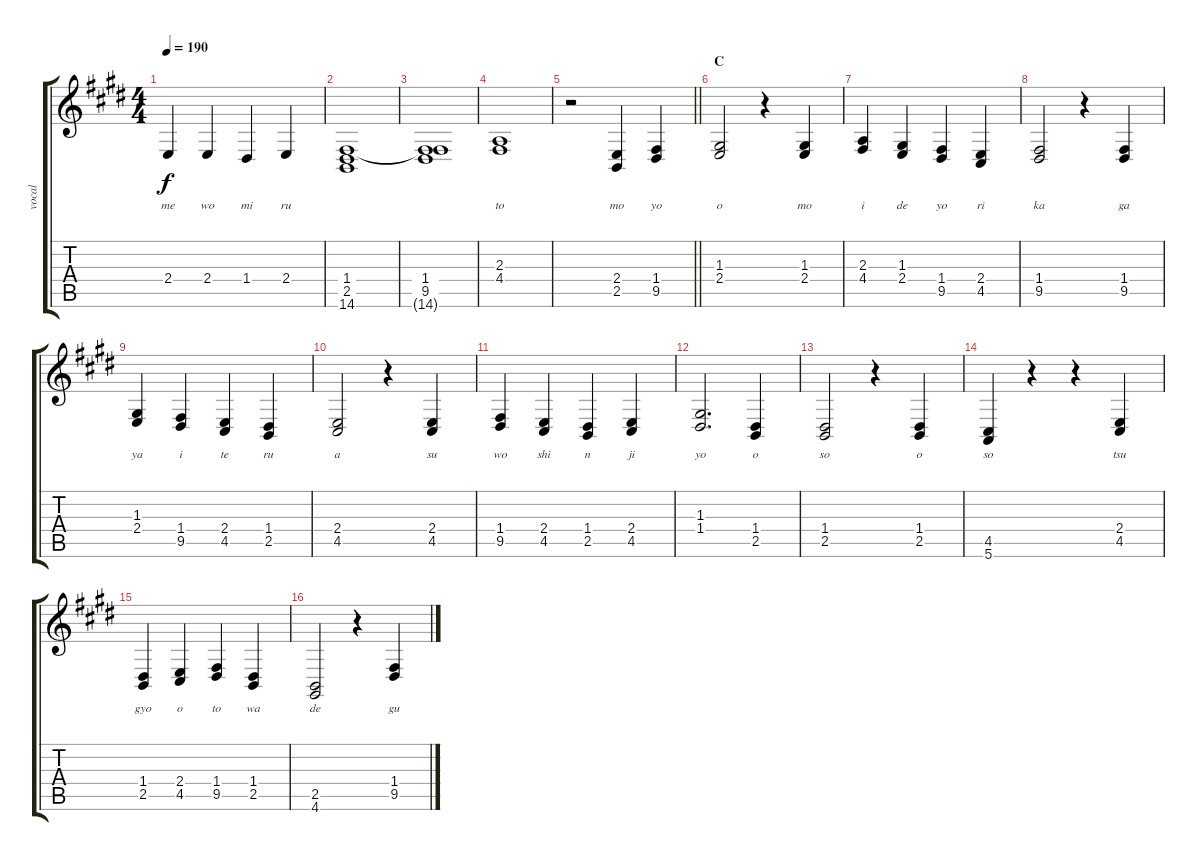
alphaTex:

\track ("vocal" "vocal") {instrument acousticgrandpiano}
\staff {score tabs}
\tuning (E4 B3 G3 D3 A2 E2) {hide}
\ts (4 4)
\tempo 190
\clef g2
\ks e
2.4.4{lyrics (0 "") lyrics (1 "me") lyrics (2 "") lyrics (3 "") lyrics (4 "") dy f} 2.4.4{lyrics (0 "") lyrics (1 "wo") lyrics (2 "") lyrics (3 "") lyrics (4 "")} 1.4.4{lyrics (0 "") lyrics (1 "mi") lyrics (2 "") lyrics (3 "") lyrics (4 "")} 2.4.4{lyrics (0 "") lyrics (1 "ru") lyrics (2 "") lyrics (3 "") lyrics (4 "")} |
(1.4 2.5 14.6).1{lyrics (0 "") lyrics (1 "") lyrics (2 "") lyrics (3 "") lyrics (4 "")} |
(1.4 9.5 14.6{t}).1{lyrics (0 "") lyrics (1 "") lyrics (2 "") lyrics (3 "") lyrics (4 "")} |
(2.3 4.4).1{lyrics (0 "") lyrics (1 "to") lyrics (2 "") lyrics (3 "") lyrics (4 "")} |
\barLineRight lightlight
r.2 (2.4 2.5).4{lyrics (0 "") lyrics (1 "mo") lyrics (2 "") lyrics (3 "") lyrics (4 "")} (1.4 9.5).4{lyrics (0 "") lyrics (1 "yo") lyrics (2 "") lyrics (3 "") lyrics (4 "")} |
\section ("" "C")
(1.3 2.4).2{lyrics (0 "") lyrics (1 "o") lyrics (2 "") lyrics (3 "") lyrics (4 "")} r.4 (1.3 2.4).4{lyrics (0 "") lyrics (1 "mo") lyrics (2 "") lyrics (3 "") lyrics (4 "")} |
(2.3 4.4).4{lyrics (0 "") lyrics (1 "i") lyrics (2 "") lyrics (3 "") lyrics (4 "")} (1.3 2.4).4{lyrics (0 "") lyrics (1 "de") lyrics (2 "") lyrics (3 "") lyrics (4 "")} (1.4 9.5).4{lyrics (0 "") lyrics (1 "yo") lyrics (2 "") lyrics (3 "") lyrics (4 "")} (2.4 4.5).4{lyrics (0 "") lyrics (1 "ri") lyrics (2 "") lyrics (3 "") lyrics (4 "")} |
(1.4 9.5).2{lyrics (0 "") lyrics (1 "ka") lyrics (2 "") lyrics (3 "") lyrics (4 "")} r.4 (1.4 9.5).4{lyrics (0 "") lyrics (1 "ga") lyrics (2 "") lyrics (3 "") lyrics (4 "")} |
(1.3 2.4).4{lyrics (0 "") lyrics (1 "ya") lyrics (2 "") lyrics (3 "") lyrics (4 "")} (1.4 9.5).4{lyrics (0 "") lyrics (1 "i") lyrics (2 "") lyrics (3 "") lyrics (4 "")} (2.4 4.5).4{lyrics (0 "") lyrics (1 "te") lyrics (2 "") lyrics (3 "") lyrics (4 "")} (1.4 2.5).4{lyrics (0 "") lyrics (1 "ru") lyrics (2 "") lyrics (3 "") lyrics (4 "")} |
(2.4 4.5).2{lyrics (0 "") lyrics (1 "a") lyrics (2 "") lyrics (3 "") lyrics (4 "")} r.4 (2.4 4.5).4{lyrics (0 "") lyrics (1 "su") lyrics (2 "") lyrics (3 "") lyrics (4 "")} |
(1.4 9.5).4{lyrics (0 "") lyrics (1 "wo") lyrics (2 "") lyrics (3 "") lyrics (4 "")} (2.4 4.5).4{lyrics (0 "") lyrics (1 "shi") lyrics (2 "") lyrics (3 "") lyrics (4 "")} (1.4 2.5).4{lyrics (0 "") lyrics (1 "n") lyrics (2 "") lyrics (3 "") lyrics (4 "")} (2.4 4.5).4{lyrics (0 "") lyrics (1 "ji") lyrics (2 "") lyrics (3 "") lyrics (4 "")} |
(1.3 1.4).2{d lyrics (0 "") lyrics (1 "yo") lyrics (2 "") lyrics (3 "") lyrics (4 "")} (1.4 2.5).4{lyrics (0 "") lyrics (1 "o") lyrics (2 "") lyrics (3 "") lyrics (4 "")} |
(1.4 2.5).2{lyrics (0 "") lyrics (1 "so") lyrics (2 "") lyrics (3 "") lyrics (4 "")} r.4 (1.4 2.5).4{lyrics (0 "") lyrics (1 "o") lyrics (2 "") lyrics (3 "") lyrics (4 "")} |
(4.5 5.6).4{lyrics (0 "") lyrics (1 "so") lyrics (2 "") lyrics (3 "") lyrics (4 "")} r.4 r.4 (2.4 4.5).4{lyrics (0 "") lyrics (1 "tsu") lyrics (2 "") lyrics (3 "") lyrics (4 "")} |
(1.4 2.5).4{lyrics (0 "") lyrics (1 "gyo") lyrics (2 "") lyrics (3 "") lyrics (4 "")} (2.4 4.5).4{lyrics (0 "") lyrics (1 "o") lyrics (2 "") lyrics (3 "") lyrics (4 "")} (1.4 9.5).4{lyrics (0 "") lyrics (1 "to") lyrics (2 "") lyrics (3 "") lyrics (4 "")} (1.4 2.5).4{lyrics (0 "") lyrics (1 "wa") lyrics (2 "") lyrics (3 "") lyrics (4 "")} |
(2.5 4.6).2{lyrics (0 "") lyrics (1 "de") lyrics (2 "") lyrics (3 "") lyrics (4 "")} r.4 (1.4 9.5).4{lyrics (0 "") lyrics (1 "gu") lyrics (2 "") lyrics (3 "") lyrics (4 "")}
